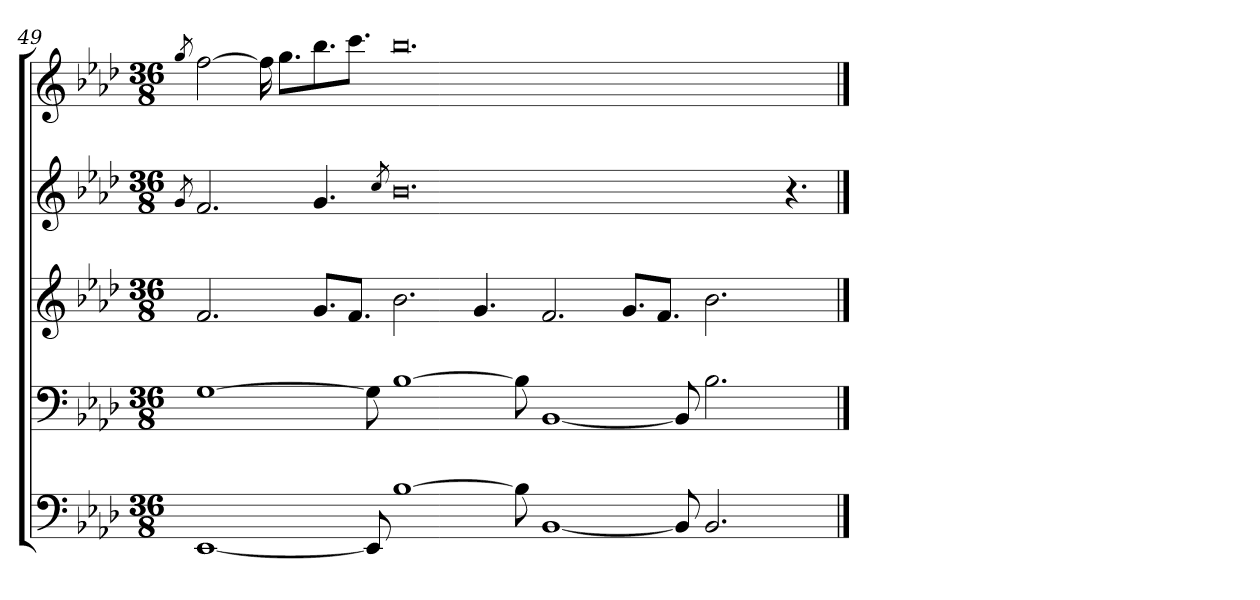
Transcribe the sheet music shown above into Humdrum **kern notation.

**kern	**kern	**kern	**kern	**kern
*part5	*part4	*part3	*part2	*part1
*staff5	*staff4	*staff3	*staff2	*staff1
*clefF4	*clefF4	*clefG2	*clefG2	*clefG2
*k[b-e-a-d-]	*k[b-e-a-d-]	*k[b-e-a-d-]	*k[b-e-a-d-]	*k[b-e-a-d-]
*M36/8	*M36/8	*M36/8	*M36/8	*M36/8
=49	=49	=49	=49	=49
.	.	.	8qg	8qgg
[1EE-	[1G	2.f	2.f	[2ff
.	.	.	.	16ff]
.	.	.	.	8.gg\L
.	.	8.g/L	4.g	8.bb-\
.	.	8.f/J	.	8.ccc\J
8EE-]	8G]	.	.	.
.	.	.	8qcc	.
[1B-	[1B-	2.b-	0.b-	0.bb-
.	.	4.g	.	.
8B-]	8B-]	.	.	.
[1BB-	[1BB-	2.f	.	.
.	.	8.g/L	.	.
.	.	8.f/J	.	.
8BB-]	8BB-]	.	.	.
2.BB-	2.B-	2.b-	.	.
4.ryy	4.ryy	4.ryy	4.r	4.ryy
==	==	==	==	==
*-	*-	*-	*-	*-
